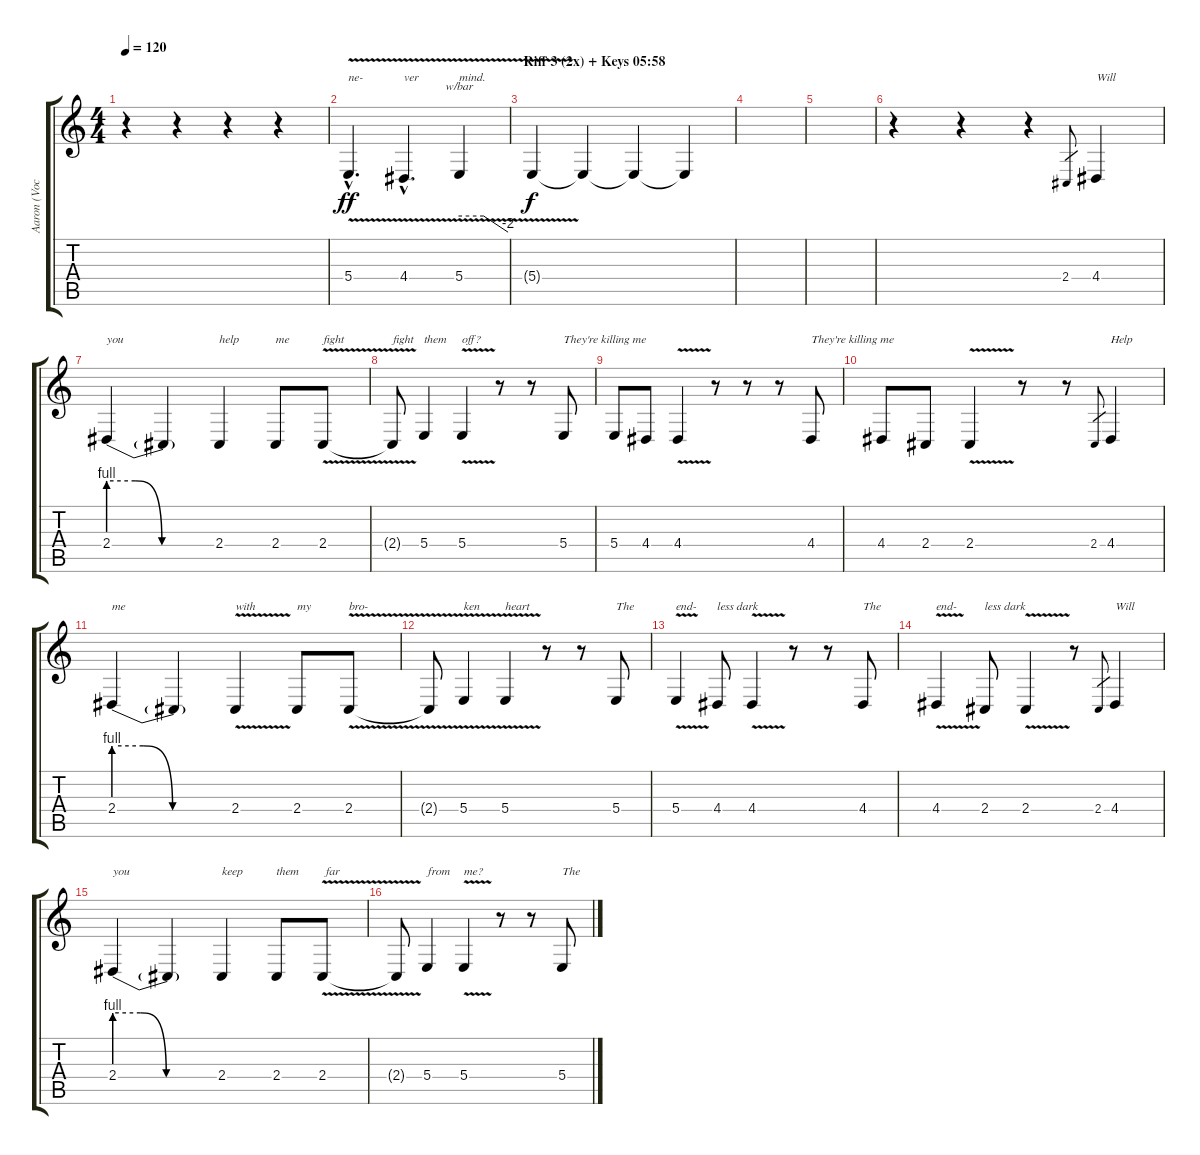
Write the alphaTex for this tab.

\track ("Aaron (Vocals) tuned to C#" "Aaron (Voc") {instrument oboe}
\staff {score tabs}
\tuning (Db4 Ab3 E3 B2 Gb2 Db2) {hide}
\ts (4 4)
\tempo 120
\clef g2
\ks c
r.4{dy f} r.4 r.4 r.4 |
5.4{v hac}.4{d txt "ne-" dy ff} 4.4{v hac}.4{d txt "ver"} 5.4{v}.4{tbe (custom default 0 0 30 0 60 -8) txt "mind." volume 10} |
\section ("" "Riff 3 (2x) + Keys 05:58")
5.4{t}.4{dy f} 5.4{t}.4 5.4{t}.4 5.4{t}.4 |
|
|
r.4{volume 13} r.4 r.4 2.4.8{gr} 4.4.4{txt "Will"} |
2.4{be (custom 0 4 15 4 30 0 60 0)}.4{txt "you"} 2.4{t}.4 2.4.4{txt "help"} 2.4.8{txt "me"} 2.4{v}.8{txt "fight"} |
2.4{t}.8{txt "fight"} 5.4.4{txt "them"} 5.4{v}.4{txt "off?"} r.8 r.8 5.4.8{txt "They're killing me"} |
5.4.8 4.4.8 4.4{v}.4 r.8 r.8 r.8 4.4.8{txt "They're killing me"} |
4.4.8 2.4.8 2.4{v}.4 r.8 r.8 2.4.8{gr} 4.4.4{txt "Help"} |
2.4{be (custom 0 4 15 4 30 0 60 0)}.4{txt "me"} 2.4{t}.4 2.4{v}.4{txt "with"} 2.4.8{txt "my"} 2.4{v}.8{txt "bro-"} |
2.4{t}.8 5.4{v}.4{txt "ken"} 5.4{v}.4{txt "heart"} r.8 r.8 5.4.8{txt "The"} |
5.4{v}.4{txt "end-"} 4.4.8{txt "less dark"} 4.4{v}.4 r.8 r.8 4.4.8{txt "The"} |
4.4{v}.4{txt "end-"} 2.4.8{txt "less dark"} 2.4{v}.4 r.8 2.4.8{gr} 4.4.4{txt "Will"} |
2.4{be (custom 0 4 15 4 30 0 60 0)}.4{txt "you"} 2.4{t}.4 2.4.4{txt "keep"} 2.4.8{txt "them"} 2.4{v}.8{txt " far"} |
2.4{t}.8 5.4.4{txt "from"} 5.4{v}.4{txt "me?"} r.8 r.8 5.4.8{txt "The"}
